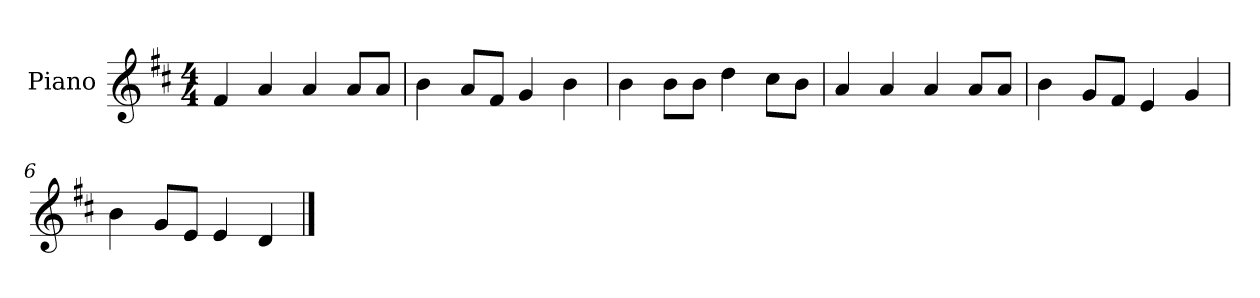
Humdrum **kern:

**kern
*part1
*staff1
*I"Piano
*I'P-no
*clefG2
*k[f#c#]
*M4/4
*MM90
=1
4f#/
4a/
4a/
8a/L
8a/J
=2
4b\
8a/L
8f#/J
4g/
4b\
=3
4b\
8b\L
8b\J
4dd\
8cc#\L
8b\J
=4
4a/
4a/
4a/
8a/L
8a/J
=5
4b\
8g/L
8f#/J
4e/
4g/
=6
4b\
8g/L
8e/J
4e/
4d/
==
*-
